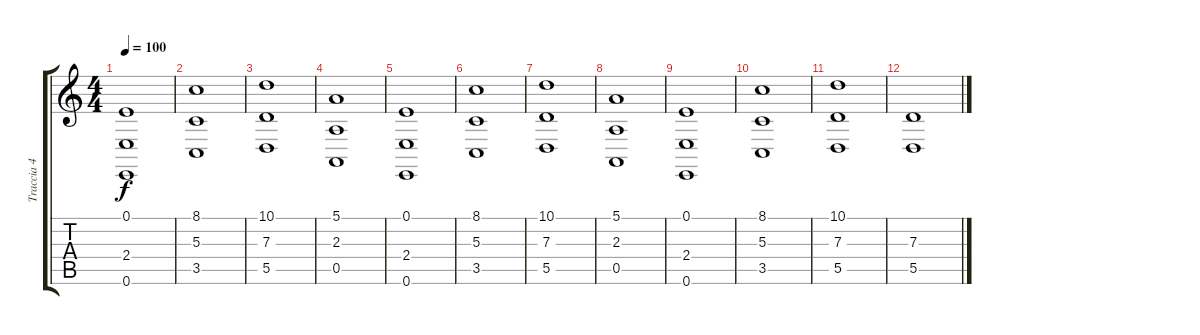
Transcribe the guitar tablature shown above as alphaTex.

\track ("Traccia 4" "Traccia 4") {instrument stringensemble1}
\staff {score tabs}
\tuning (E4 B3 G3 D3 A2 E2) {hide}
\ts (4 4)
\tempo 100
\clef g2
\ks c
(0.1 2.4 0.6).1{dy f} |
(8.1 5.3 3.5).1 |
(10.1 7.3 5.5).1 |
(5.1 2.3 0.5).1 |
(0.1 2.4 0.6).1 |
(8.1 5.3 3.5).1 |
(10.1 7.3 5.5).1 |
(5.1 2.3 0.5).1 |
(0.1 2.4 0.6).1 |
(8.1 5.3 3.5).1 |
(10.1 7.3 5.5).1 |
(7.3 5.5).1
